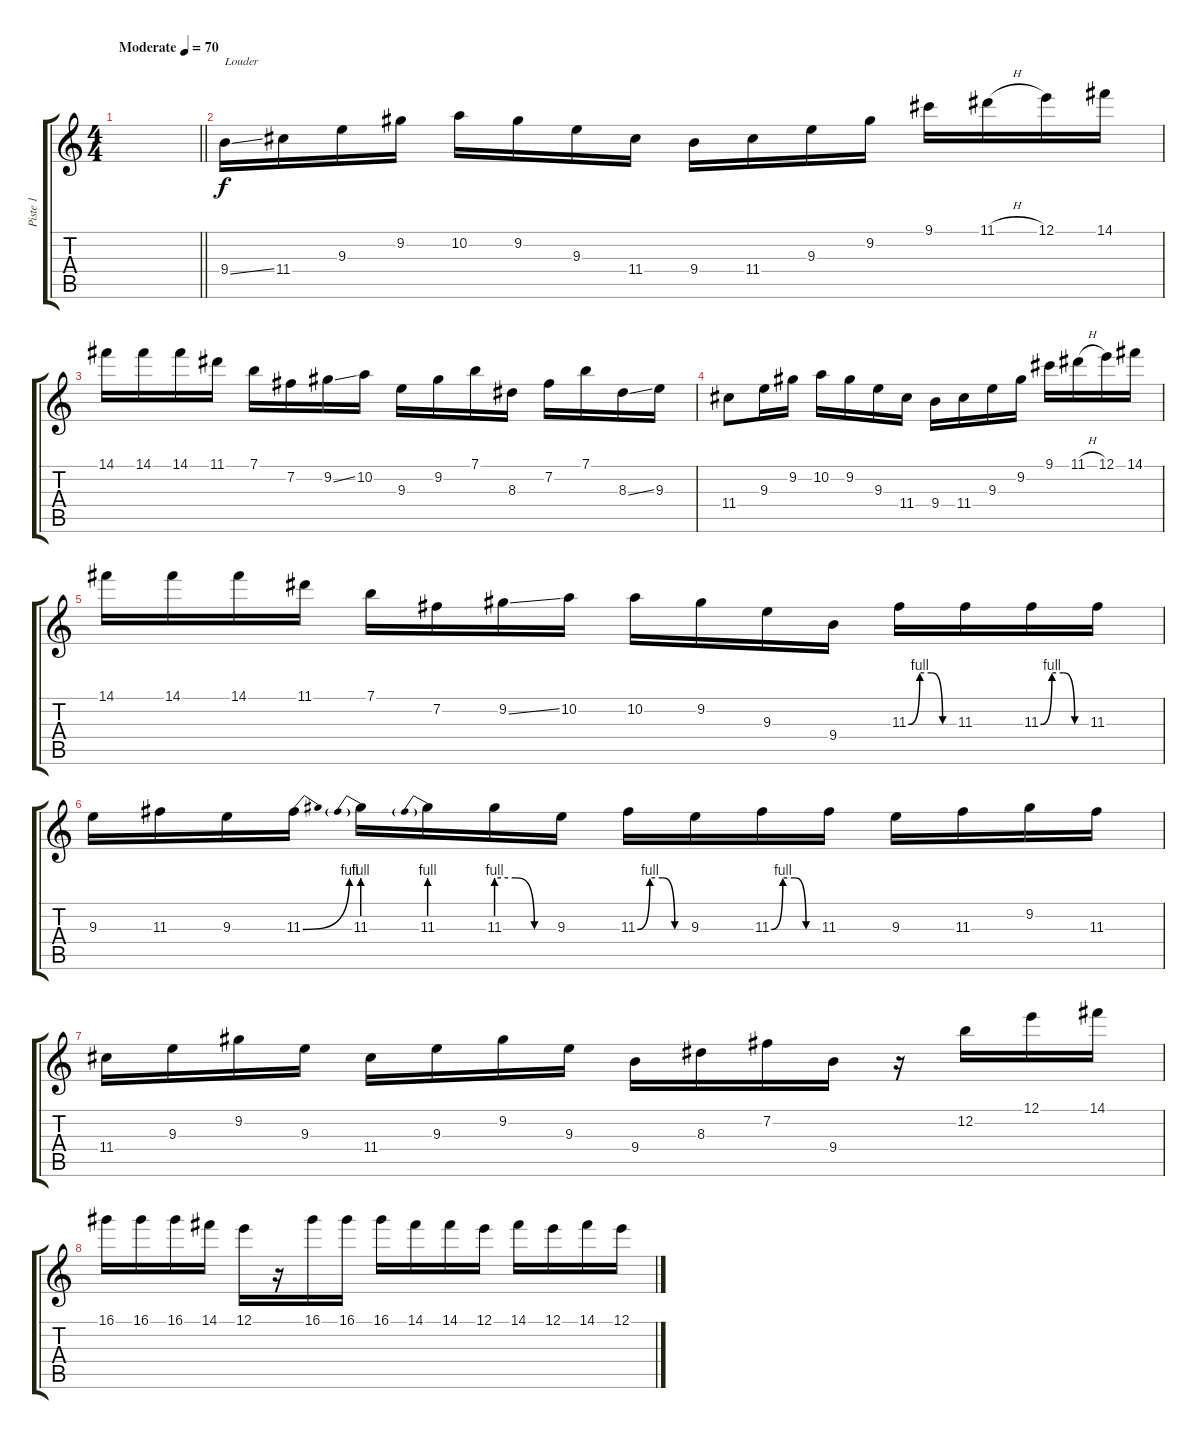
\track ("Piste 1" "Piste 1") {instrument overdrivenguitar}
\staff {score tabs}
\tuning (E4 B3 G3 D3 A2 E2) {hide}
\ts (4 4)
\tempo (70 "Moderate")
\clef g2
\barLineRight lightlight
\ks c
|
9.4{ss}.16{txt "Louder" volume 16} 11.4.16 9.3.16 9.2.16 10.2.16 9.2.16 9.3.16 11.4.16 9.4.16 11.4.16 9.3.16 9.2.16 9.1.16 11.1{h}.16 12.1.16 14.1.16 |
14.1.16 14.1.16 14.1.16 11.1.16 7.1.16 7.2.16 9.2{ss}.16 10.2.16 9.3.16 9.2.16 7.1.16 8.3.16 7.2.16 7.1.16 8.3{ss}.16 9.3.16 |
11.4.8 9.3.16 9.2.16 10.2.16 9.2.16 9.3.16 11.4.16 9.4.16 11.4.16 9.3.16 9.2.16 9.1.16 11.1{h}.16 12.1.16 14.1.16 |
14.1.16 14.1.16 14.1.16 11.1.16 7.1.16 7.2.16 9.2{ss}.16 10.2.16 10.2.16 9.2.16 9.3.16 9.4.16 11.3{be (custom 0 0 15 4 30 4 45 0 60 0)}.16 11.3.16 11.3{be (custom 0 0 15 4 30 4 45 0 60 0)}.16 11.3.16 |
9.3.16 11.3.16 9.3.16 11.3{be (bend 0 0 60 4)}.16 11.3{be (prebend 0 4 60 4)}.16 11.3{be (prebend 0 4 60 4)}.16 11.3{be (custom 0 4 20 4 40 0 60 0)}.16 9.3.16 11.3{be (custom 0 0 15 4 30 4 45 0 60 0)}.16 9.3.16 11.3{be (custom 0 0 15 4 30 4 45 0 60 0)}.16 11.3.16 9.3.16 11.3.16 9.2.16 11.3.16 |
11.4.16 9.3.16 9.2.16 9.3.16 11.4.16 9.3.16 9.2.16 9.3.16 9.4.16 8.3.16 7.2.16 9.4.16 r.16 12.2.16 12.1.16 14.1.16 |
16.1.16 16.1.16 16.1.16 14.1.16 12.1.16 r.16 16.1.16 16.1.16 16.1.16 14.1.16 14.1.16 12.1.16 14.1.16 12.1.16 14.1.16 12.1.16
